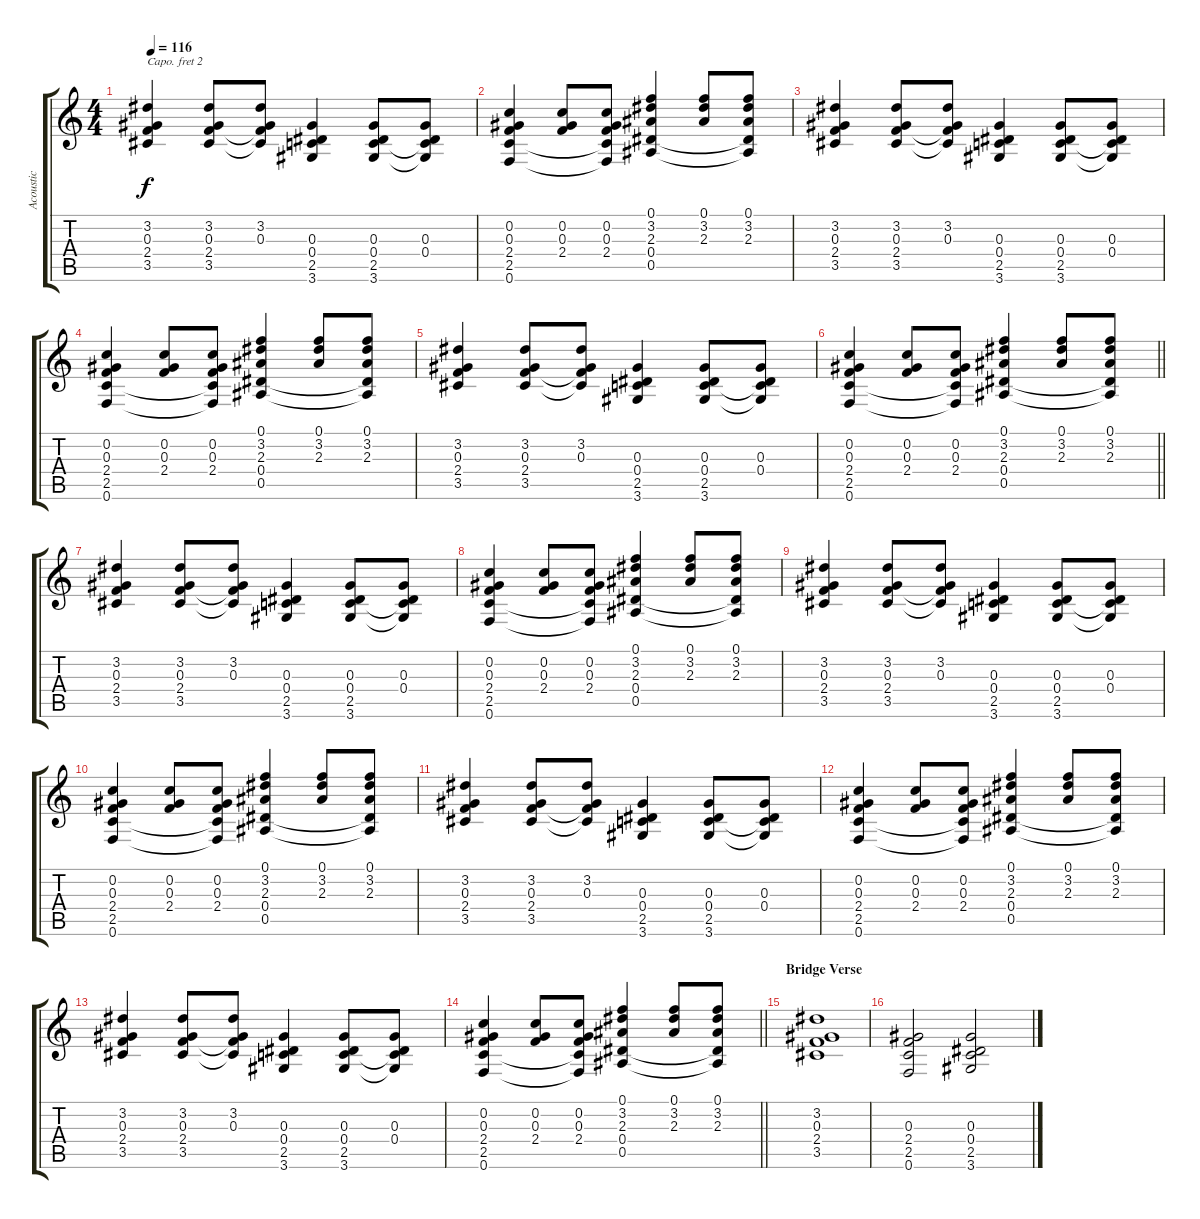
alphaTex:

\track ("Acoustic" "Acoustic") {instrument acousticguitarsteel}
\staff {score tabs}
\capo 2
\tuning (Eb4 Bb3 Gb3 Db3 Ab2 Eb2) {hide}
\ts (4 4)
\tempo 116
\clef g2
\ks c
(3.2 0.3 2.4 3.5).4{dy f} (3.2 0.3 2.4 3.5).8 (3.2 0.3 2.4{t} 3.5{t}).8 (0.3 0.4 2.5 3.6).4 (0.3 0.4 2.5 3.6).8 (0.3 0.4 2.5{t} 3.6{t}).8 |
(0.2 0.3 2.4 2.5 0.6).4 (0.2 0.3 2.4).8 (0.2 0.3 2.4 2.5{t} 0.6{t}).8 (0.1 3.2 2.3 0.4 0.5).4 (0.1 3.2 2.3).8 (0.1 3.2 2.3 0.4{t} 0.5{t}).8 |
(3.2 0.3 2.4 3.5).4 (3.2 0.3 2.4 3.5).8 (3.2 0.3 2.4{t} 3.5{t}).8 (0.3 0.4 2.5 3.6).4 (0.3 0.4 2.5 3.6).8 (0.3 0.4 2.5{t} 3.6{t}).8 |
(0.2 0.3 2.4 2.5 0.6).4 (0.2 0.3 2.4).8 (0.2 0.3 2.4 2.5{t} 0.6{t}).8 (0.1 3.2 2.3 0.4 0.5).4 (0.1 3.2 2.3).8 (0.1 3.2 2.3 0.4{t} 0.5{t}).8 |
(3.2 0.3 2.4 3.5).4 (3.2 0.3 2.4 3.5).8 (3.2 0.3 2.4{t} 3.5{t}).8 (0.3 0.4 2.5 3.6).4 (0.3 0.4 2.5 3.6).8 (0.3 0.4 2.5{t} 3.6{t}).8 |
\barLineRight lightlight
(0.2 0.3 2.4 2.5 0.6).4 (0.2 0.3 2.4).8 (0.2 0.3 2.4 2.5{t} 0.6{t}).8 (0.1 3.2 2.3 0.4 0.5).4 (0.1 3.2 2.3).8 (0.1 3.2 2.3 0.4{t} 0.5{t}).8 |
(3.2 0.3 2.4 3.5).4 (3.2 0.3 2.4 3.5).8 (3.2 0.3 2.4{t} 3.5{t}).8 (0.3 0.4 2.5 3.6).4 (0.3 0.4 2.5 3.6).8 (0.3 0.4 2.5{t} 3.6{t}).8 |
(0.2 0.3 2.4 2.5 0.6).4 (0.2 0.3 2.4).8 (0.2 0.3 2.4 2.5{t} 0.6{t}).8 (0.1 3.2 2.3 0.4 0.5).4 (0.1 3.2 2.3).8 (0.1 3.2 2.3 0.4{t} 0.5{t}).8 |
(3.2 0.3 2.4 3.5).4 (3.2 0.3 2.4 3.5).8 (3.2 0.3 2.4{t} 3.5{t}).8 (0.3 0.4 2.5 3.6).4 (0.3 0.4 2.5 3.6).8 (0.3 0.4 2.5{t} 3.6{t}).8 |
(0.2 0.3 2.4 2.5 0.6).4 (0.2 0.3 2.4).8 (0.2 0.3 2.4 2.5{t} 0.6{t}).8 (0.1 3.2 2.3 0.4 0.5).4 (0.1 3.2 2.3).8 (0.1 3.2 2.3 0.4{t} 0.5{t}).8 |
(3.2 0.3 2.4 3.5).4 (3.2 0.3 2.4 3.5).8 (3.2 0.3 2.4{t} 3.5{t}).8 (0.3 0.4 2.5 3.6).4 (0.3 0.4 2.5 3.6).8 (0.3 0.4 2.5{t} 3.6{t}).8 |
(0.2 0.3 2.4 2.5 0.6).4 (0.2 0.3 2.4).8 (0.2 0.3 2.4 2.5{t} 0.6{t}).8 (0.1 3.2 2.3 0.4 0.5).4 (0.1 3.2 2.3).8 (0.1 3.2 2.3 0.4{t} 0.5{t}).8 |
(3.2 0.3 2.4 3.5).4 (3.2 0.3 2.4 3.5).8 (3.2 0.3 2.4{t} 3.5{t}).8 (0.3 0.4 2.5 3.6).4 (0.3 0.4 2.5 3.6).8 (0.3 0.4 2.5{t} 3.6{t}).8 |
\barLineRight lightlight
(0.2 0.3 2.4 2.5 0.6).4 (0.2 0.3 2.4).8 (0.2 0.3 2.4 2.5{t} 0.6{t}).8 (0.1 3.2 2.3 0.4 0.5).4 (0.1 3.2 2.3).8 (0.1 3.2 2.3 0.4{t} 0.5{t}).8 |
\section ("" "Bridge Verse")
(3.2 0.3 2.4 3.5).1 |
(0.3 2.4 2.5 0.6).2 (0.3 0.4 2.5 3.6).2
